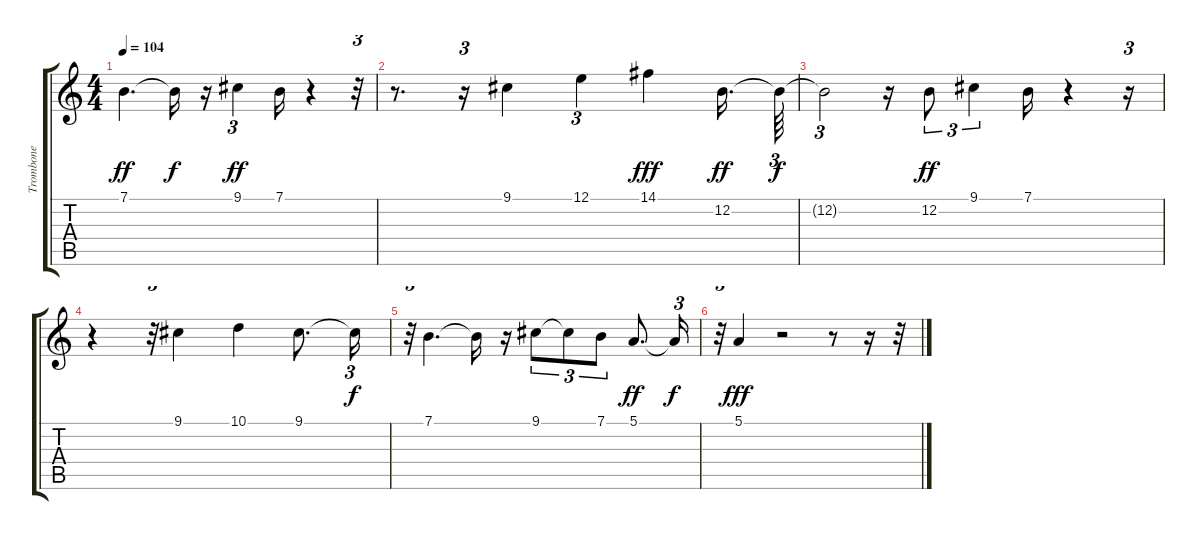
\track ("Trombone" "Trombone") {instrument trombone}
\staff {score tabs}
\tuning (E4 B3 G3 D3 A2 E2) {hide}
\ts (4 4)
\tempo 104
\clef g2
\ks c
7.1.4{d dy ff} 7.1{t}.16{dy f} r.16 9.1.4{tu (3 2) dy ff} 7.1.16 r.4 r.32{tu (3 2)} |
r.8{d} r.16{tu (3 2)} 9.1.4 12.1.4{tu (3 2)} 14.1.4{dy fff} 12.2.16{d dy ff} 12.2{t}.64{tu (3 2) dy f} |
12.2{t}.2{tu (3 2)} r.16 12.2.8{tu (3 2) dy ff} 9.1.4{tu (3 2)} 7.1.16 r.4 r.16{tu (3 2)} |
r.4 r.32{tu (3 2)} 9.1.4 10.1.4 9.1.8{d} 9.1{t}.16{tu (3 2) dy f} |
r.32{tu (3 2)} 7.1.4{d} 7.1{t}.16 r.16 9.1.8{tu (3 2)} 9.1{t}.8{tu (3 2)} 7.1.8{tu (3 2)} 5.1.8{d dy ff} 5.1{t}.16{tu (3 2) dy f} |
r.32{tu (3 2)} 5.1.4{dy fff} r.2 r.8 r.16 r.32
